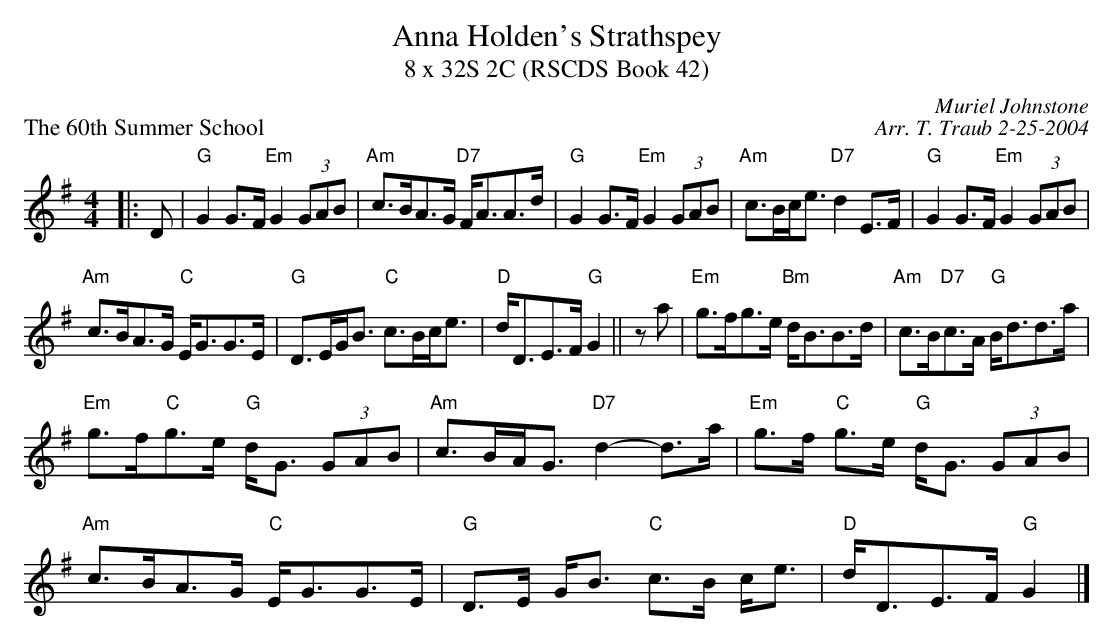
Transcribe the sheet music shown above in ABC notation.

X:1
T: Anna Holden's Strathspey
T: 8 x 32S 2C (RSCDS Book 42)
P: The 60th Summer School
C: Muriel Johnstone
C: Arr. T. Traub 2-25-2004
M: 4/4
L: 1/8
K: G
|: D|"G"G2 G>F "Em"G2 (3GAB|"Am"c>BA>G "D7"F<AA>d|"G"G2 G>F "Em"G2 (3GAB|"Am"c>Bc<e "D7"d2 E>F|"G"G2 G>F "Em"G2 (3GAB|
"Am"c>BA>G "C"E<GG>E|"G"D>EG<B "C"c>Bc<e|"D"d<DE>F "G"G2||z a|"Em"g>fg>e "Bm"d<BB>d|"Am"c>B"D7"c>A "G"B<dd>a|
"Em"g>f"C"g>e "G"d<G (3GAB|"Am"c>BA<G "D7"d2-d>a|"Em"g>f "C"g>e "G"d<G (3GAB|"Am"c>BA>G "C"E<GG>E|"G"D>E G<B "C"c>B c<e|"D"d<DE>F "G"G2 |]
